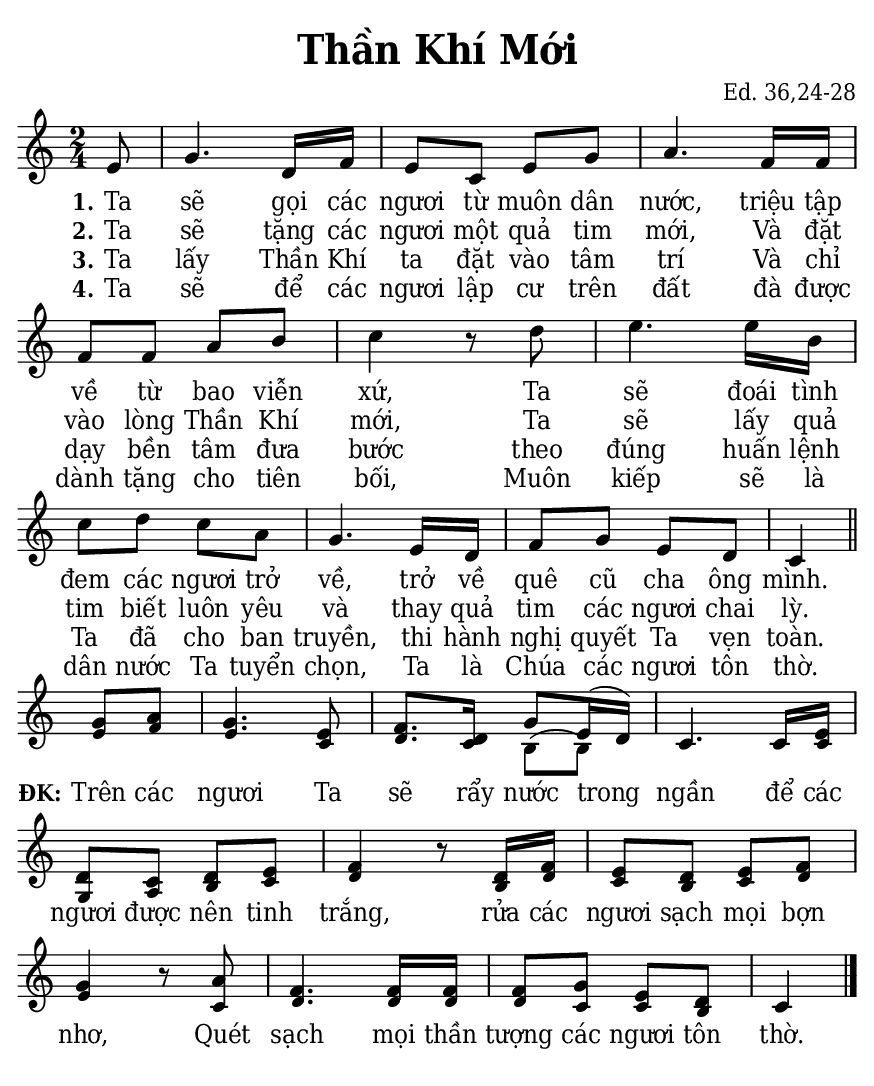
% Cài đặt chung\
\version "2.22.1"
\include "english.ly"

\header {
  title = \markup { \fontsize #1 "Thần Khí Mới" }
  composer = "Ed. 36,24-28"
  %arranger = "Lm. Kim Long"
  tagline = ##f
}

% Nhạc phiên khúc
nhacPhienKhucSop = \relative c' {
  \partial 8 e8 |
  g4. d16 f |
  e8 c e g |
  a4. f16 f |
  f8 f a b |
  c4 r8 d |
  e4. e16 b |
  c8 d c a |
  g4. e16 d |
  f8 g e d |
  c4 \bar "||"
  
  g'8 a |
  g4. e8 |
  f8. d16 g8 e16 (d) |
  c4. c16 e |
  d8 c d e |
  f4 r8 d16 f |
  e8 d e f |
  g4 r8 a |
  f4. f16 f |
  f8 g e d |
  c4 \bar "|."
}

nhacPhienKhucAlto = \relative c' {
  r8 |
  R2*9
  r4
  e8 f |
  e4. c8 |
  d8. c16 b8 ^(b) |
  c4. c16 c |
  g8 a b c |
  d4 r8 b16 d |
  c8 b c d |
  e4 r8 c |
  d4. d16 d |
  d8 c c b |
  c4
}

% Lời phiên khúc
loiPhienKhucSop = \lyrics {
  <<
    {
      \set stanza = "1."
      Ta sẽ gọi các ngươi từ muôn dân nước,
      triệu tập về từ bao viễn xứ,
      Ta sẽ đoái tình đem các ngươi trở về,
      trở về quê cũ cha ông mình.
    }
    \new Lyrics {
	    \set associatedVoice = "beSop"
	    \set stanza = "2."
	    Ta sẽ tặng các ngươi một quả tim mới,
	    Và đặt vào lòng Thần Khí mới,
	    Ta sẽ lấy quả tim biết luôn yêu
	    và thay quả tim các ngươi chai lỳ.
    }
    \new Lyrics {
	    \set associatedVoice = "beSop"
	    \set stanza = "3."
	    Ta lấy Thần Khí ta đặt vào tâm trí
	    Và chỉ dạy bền tâm đưa bước theo đúng huấn lệnh
	    Ta đã cho ban truyền,
	    thi hành nghị quyết Ta vẹn toàn.
    }
    \new Lyrics {
	    \set associatedVoice = "beSop"
	    \set stanza = "4."
	    Ta sẽ để các ngươi lập cư trên đất
	    đà được dành tặng cho tiên bối,
	    Muôn kiếp sẽ là dân nước Ta tuyển chọn,
	    Ta là Chúa các ngươi tôn thờ.
    }
  >>
  \set stanza = "ĐK:"
  Trên các ngươi Ta sẽ rẩy nước trong ngần
  để các ngươi được nên tinh trắng,
  rửa các ngươi sạch mọi bợn nhơ,
  Quét sạch mọi thần tượng các ngươi tôn thờ.
}

% Dàn trang
\paper {
  #(set-paper-size "a5")
  top-margin = 3\mm
  bottom-margin = 3\mm
  left-margin = 3\mm
  right-margin = 3\mm
  indent = #0
  #(define fonts
	 (make-pango-font-tree "Deja Vu Serif Condensed"
	 		       "Deja Vu Serif Condensed"
			       "Deja Vu Serif Condensed"
			       (/ 20 20)))
  print-page-number = ##f
  page-count = 1
}

TongNhip = {
  \key c \major \time 2/4
  \set Timing.beamExceptions = #'()
  \set Timing.baseMoment = #(ly:make-moment 1/4)
}

% Đổi kích thước nốt cho bè phụ
notBePhu =
#(define-music-function (font-size music) (number? ly:music?)
   (for-some-music
     (lambda (m)
       (if (music-is-of-type? m 'rhythmic-event)
           (begin
             (set! (ly:music-property m 'tweaks)
                   (cons `(font-size . ,font-size)
                         (ly:music-property m 'tweaks)))
             #t)
           #f))
     music)
   music)

\score {
  \new ChoirStaff <<
    \new Staff \with {
        \consists "Merge_rests_engraver"
        printPartCombineTexts = ##f
      }
      <<
      \new Voice \TongNhip \partCombine 
        \nhacPhienKhucSop
        \notBePhu -1 { \nhacPhienKhucAlto }
      \new NullVoice = beSop \nhacPhienKhucSop
      \new Lyrics \lyricsto beSop \loiPhienKhucSop
      >>
  >>
  \layout {
    %\override Staff.TimeSignature.transparent = ##t
    \override Lyrics.LyricSpace.minimum-distance = #0.8
    \override Score.BarNumber.break-visibility = ##(#f #f #f)
    \override Score.SpacingSpanner.uniform-stretching = ##t
  } 
}
